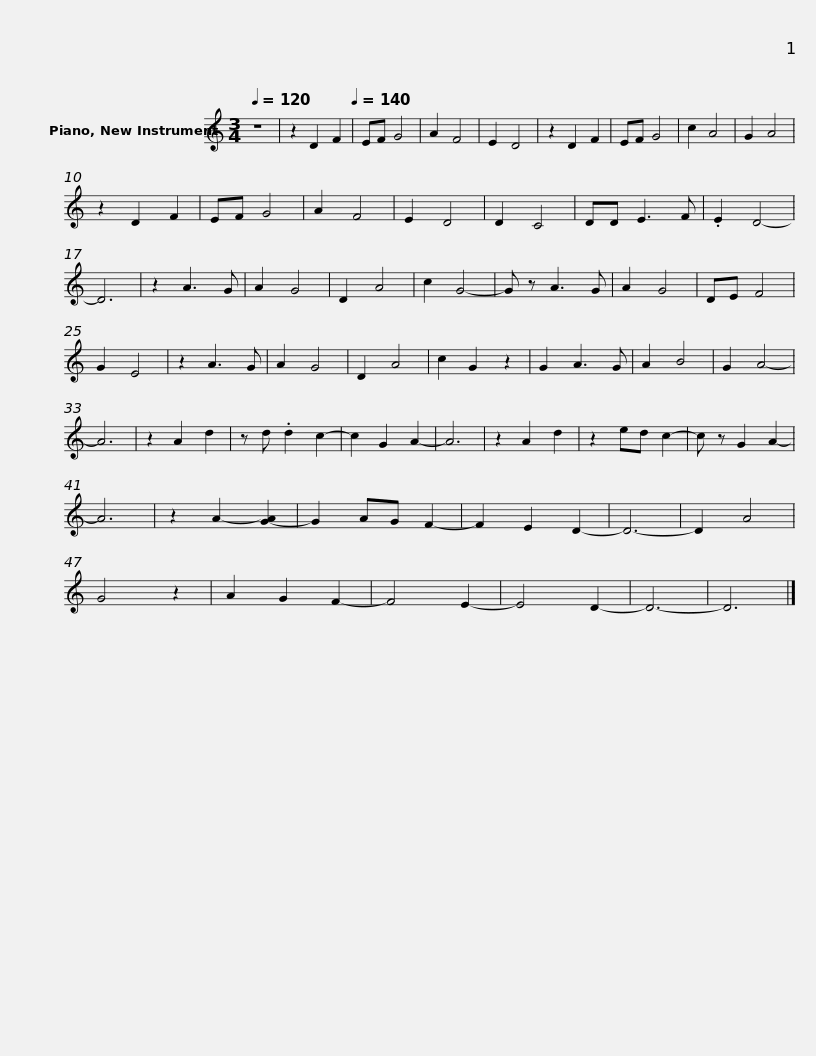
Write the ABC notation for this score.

X:1
L:1/8
Q:1/4=120
M:3/4
I:linebreak $
K:C
V:1 treble
V:1
 z6 | z2 D2 F2[Q:1/4=140] | EF G4 | A2 F4 | E2 D4 | %5
 z2 D2 F2 | EF G4 | c2 A4 | G2 A4 | z2 D2 F2 | %10
 EF G4 | A2 F4 | E2 D4 | D2 C4 |$ DD E3 F | %15
 .E2 D4- | D6 | z2 A3 G | A2 G4 | D2 A4 | %20
 c2 G4- | G z A3 G | A2 G4 | DE F4 | G2 E4 | %25
 z2 A3 G | A2 G4 | D2 A4 |$ c2 G2 z2 | G2 A3 G | %30
 A2 B4 | G2 A4- | A6 | z2 A2 d2 | z d .d2 c2- | %35
 c2 G2 A2- | A6 | z2 A2 d2 | z2 ed c2- | c z G2 A2- | %40
 A6 |$ z2 A2- [G-A]2 | G2 AG F2- | F2 E2 D2- | D6- | %45
 D2 A4 | G4 z2 | A2 G2 F2- | F4 E2- | E4 D2- | %50
 D6- | D6 |] %52
